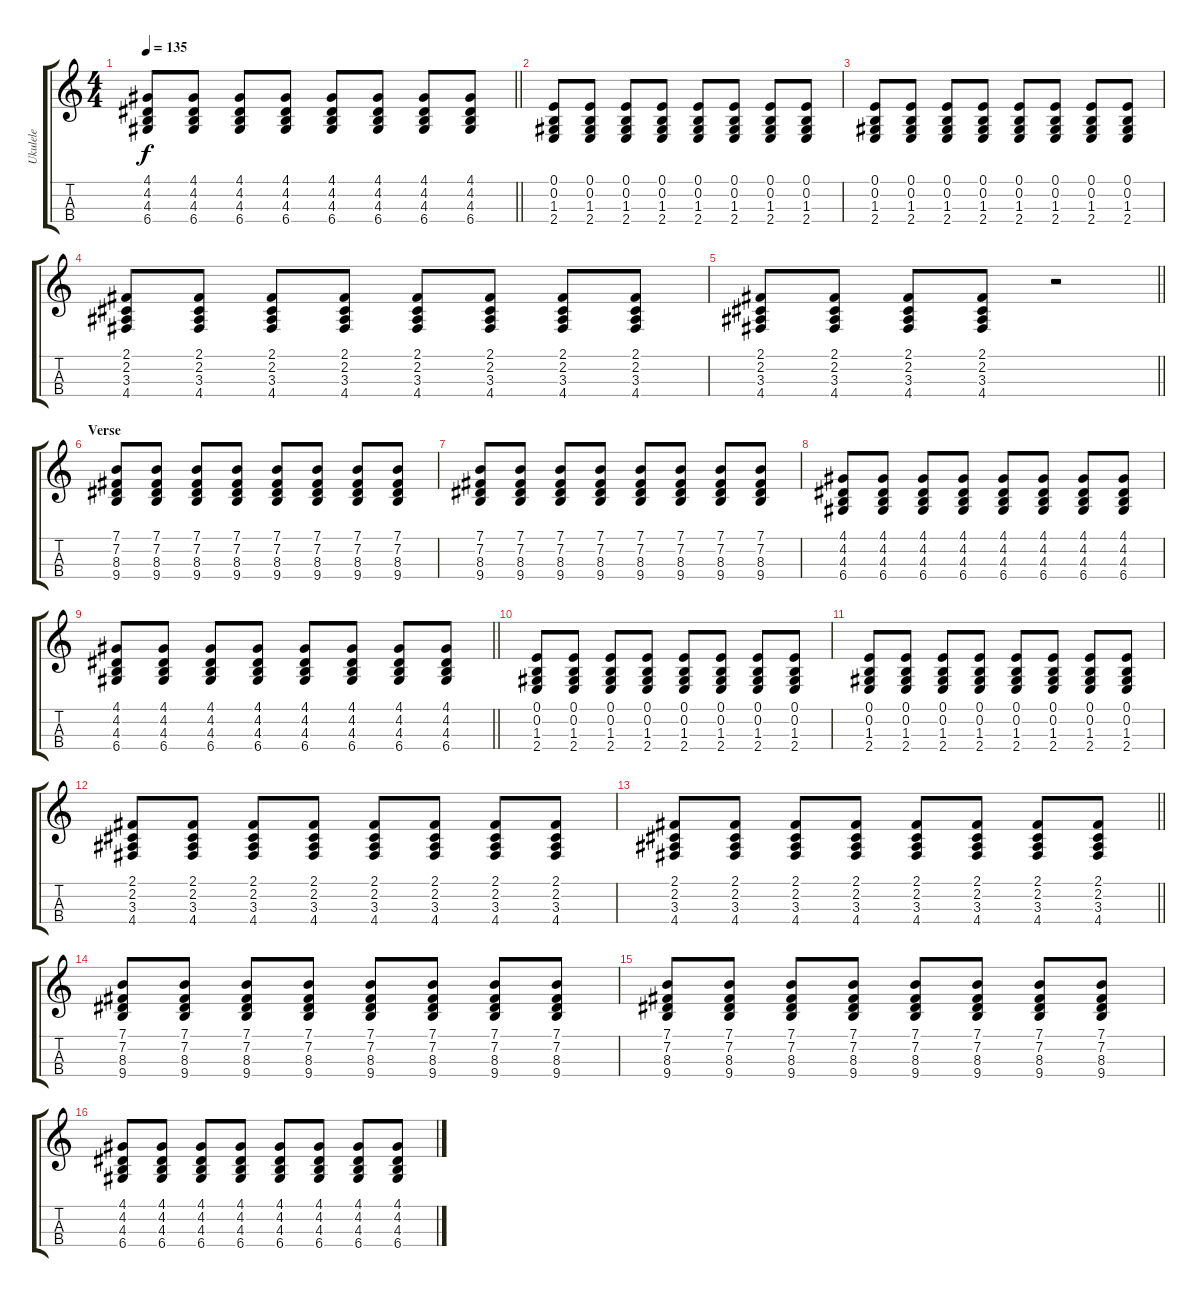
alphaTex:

\track ("Ukulele" "Ukulele") {instrument acousticguitarnylon}
\staff {score tabs}
\tuning (E3 B2 G2 D2) {hide}
\ts (4 4)
\tempo 135
\clef g2
\barLineRight lightlight
\ks c
(4.1 4.2 4.3 6.4).8{dy f} (4.1 4.2 4.3 6.4).8 (4.1 4.2 4.3 6.4).8 (4.1 4.2 4.3 6.4).8 (4.1 4.2 4.3 6.4).8 (4.1 4.2 4.3 6.4).8 (4.1 4.2 4.3 6.4).8 (4.1 4.2 4.3 6.4).8 |
(0.1 0.2 1.3 2.4).8 (0.1 0.2 1.3 2.4).8 (0.1 0.2 1.3 2.4).8 (0.1 0.2 1.3 2.4).8 (0.1 0.2 1.3 2.4).8 (0.1 0.2 1.3 2.4).8 (0.1 0.2 1.3 2.4).8 (0.1 0.2 1.3 2.4).8 |
(0.1 0.2 1.3 2.4).8 (0.1 0.2 1.3 2.4).8 (0.1 0.2 1.3 2.4).8 (0.1 0.2 1.3 2.4).8 (0.1 0.2 1.3 2.4).8 (0.1 0.2 1.3 2.4).8 (0.1 0.2 1.3 2.4).8 (0.1 0.2 1.3 2.4).8 |
(2.1 2.2 3.3 4.4).8 (2.1 2.2 3.3 4.4).8 (2.1 2.2 3.3 4.4).8 (2.1 2.2 3.3 4.4).8 (2.1 2.2 3.3 4.4).8 (2.1 2.2 3.3 4.4).8 (2.1 2.2 3.3 4.4).8 (2.1 2.2 3.3 4.4).8 |
\barLineRight lightlight
(2.1 2.2 3.3 4.4).8 (2.1 2.2 3.3 4.4).8 (2.1 2.2 3.3 4.4).8 (2.1 2.2 3.3 4.4).8 r.2 |
\section ("" "Verse")
(7.1 7.2 8.3 9.4).8 (7.1 7.2 8.3 9.4).8 (7.1 7.2 8.3 9.4).8 (7.1 7.2 8.3 9.4).8 (7.1 7.2 8.3 9.4).8 (7.1 7.2 8.3 9.4).8 (7.1 7.2 8.3 9.4).8 (7.1 7.2 8.3 9.4).8 |
(7.1 7.2 8.3 9.4).8 (7.1 7.2 8.3 9.4).8 (7.1 7.2 8.3 9.4).8 (7.1 7.2 8.3 9.4).8 (7.1 7.2 8.3 9.4).8 (7.1 7.2 8.3 9.4).8 (7.1 7.2 8.3 9.4).8 (7.1 7.2 8.3 9.4).8 |
(4.1 4.2 4.3 6.4).8 (4.1 4.2 4.3 6.4).8 (4.1 4.2 4.3 6.4).8 (4.1 4.2 4.3 6.4).8 (4.1 4.2 4.3 6.4).8 (4.1 4.2 4.3 6.4).8 (4.1 4.2 4.3 6.4).8 (4.1 4.2 4.3 6.4).8 |
\barLineRight lightlight
(4.1 4.2 4.3 6.4).8 (4.1 4.2 4.3 6.4).8 (4.1 4.2 4.3 6.4).8 (4.1 4.2 4.3 6.4).8 (4.1 4.2 4.3 6.4).8 (4.1 4.2 4.3 6.4).8 (4.1 4.2 4.3 6.4).8 (4.1 4.2 4.3 6.4).8 |
(0.1 0.2 1.3 2.4).8 (0.1 0.2 1.3 2.4).8 (0.1 0.2 1.3 2.4).8 (0.1 0.2 1.3 2.4).8 (0.1 0.2 1.3 2.4).8 (0.1 0.2 1.3 2.4).8 (0.1 0.2 1.3 2.4).8 (0.1 0.2 1.3 2.4).8 |
(0.1 0.2 1.3 2.4).8 (0.1 0.2 1.3 2.4).8 (0.1 0.2 1.3 2.4).8 (0.1 0.2 1.3 2.4).8 (0.1 0.2 1.3 2.4).8 (0.1 0.2 1.3 2.4).8 (0.1 0.2 1.3 2.4).8 (0.1 0.2 1.3 2.4).8 |
(2.1 2.2 3.3 4.4).8 (2.1 2.2 3.3 4.4).8 (2.1 2.2 3.3 4.4).8 (2.1 2.2 3.3 4.4).8 (2.1 2.2 3.3 4.4).8 (2.1 2.2 3.3 4.4).8 (2.1 2.2 3.3 4.4).8 (2.1 2.2 3.3 4.4).8 |
\barLineRight lightlight
(2.1 2.2 3.3 4.4).8 (2.1 2.2 3.3 4.4).8 (2.1 2.2 3.3 4.4).8 (2.1 2.2 3.3 4.4).8 (2.1 2.2 3.3 4.4).8 (2.1 2.2 3.3 4.4).8 (2.1 2.2 3.3 4.4).8 (2.1 2.2 3.3 4.4).8 |
(7.1 7.2 8.3 9.4).8 (7.1 7.2 8.3 9.4).8 (7.1 7.2 8.3 9.4).8 (7.1 7.2 8.3 9.4).8 (7.1 7.2 8.3 9.4).8 (7.1 7.2 8.3 9.4).8 (7.1 7.2 8.3 9.4).8 (7.1 7.2 8.3 9.4).8 |
(7.1 7.2 8.3 9.4).8 (7.1 7.2 8.3 9.4).8 (7.1 7.2 8.3 9.4).8 (7.1 7.2 8.3 9.4).8 (7.1 7.2 8.3 9.4).8 (7.1 7.2 8.3 9.4).8 (7.1 7.2 8.3 9.4).8 (7.1 7.2 8.3 9.4).8 |
(4.1 4.2 4.3 6.4).8 (4.1 4.2 4.3 6.4).8 (4.1 4.2 4.3 6.4).8 (4.1 4.2 4.3 6.4).8 (4.1 4.2 4.3 6.4).8 (4.1 4.2 4.3 6.4).8 (4.1 4.2 4.3 6.4).8 (4.1 4.2 4.3 6.4).8
